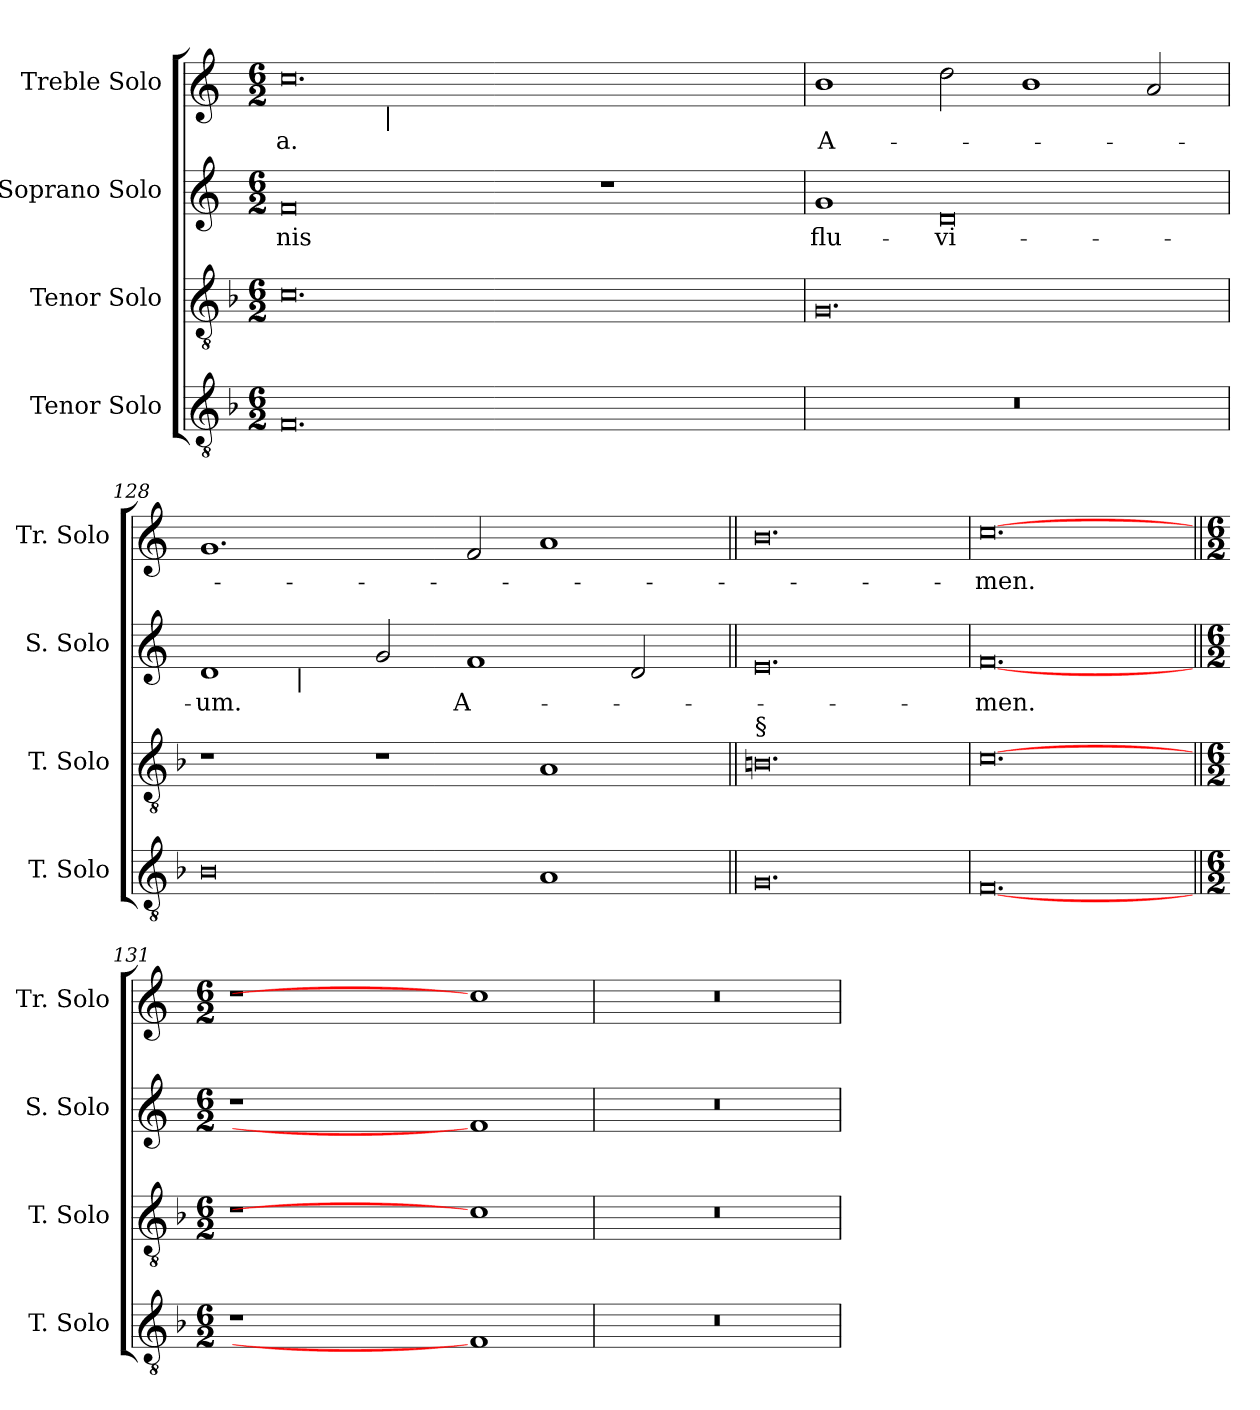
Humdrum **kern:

**kern	**kern	**kern	**text	**kern	**text
*part4	*part3	*part2	*part2	*part1	*part1
*staff4	*staff3	*staff2	*staff2	*staff1	*staff1
*I"Tenor Solo	*I"Tenor Solo	*I"Soprano Solo	*	*I"Treble Solo	*
*I'T. Solo	*I'T. Solo	*I'S. Solo	*	*I'Tr. Solo	*
*clefGv2	*clefGv2	*clefG2	*	*clefG2	*
*ITrd7c12	*ITrd7c12	*	*	*	*
*k[b-]	*k[b-]	*k[]	*	*k[]	*
*F:	*F:	*C:	*	*C:	*
*M6/2	*M6/2	*M6/2	*	*M6/2	*
=1	=1	=1	=1	=1	=1
!	!	!	!LO:LY:b:color=#000000	!	!
!	!	!	!	!	!LO:LY:b:color=#000000
*	*	*	*	*^	*
0.FFi	0.Ci	0fi	-nis	0.cci	4ryy	-a.
.	.	.	.	.	8ryy	.
.	.	.	.	.	64ryy	.
.	.	.	.	.	512.ryy	.
!	!	!	!	!	!LO:TX:b:i:t=|	!
.	.	.	.	.	1ryy	.
.	.	.	.	.	1ryy	.
.	.	1r	.	.	.	.
.	.	.	.	.	2ryy	.
.	.	.	.	.	16ryy	.
.	.	.	.	.	32ryy	.
.	.	.	.	.	128ryy	.
.	.	.	.	.	256ryy	.
.	.	.	.	.	1024ryy	.
=2	=2	=2	=2	=2	=2	=2
!LO:N:vis=1	!	!	!	!	!	!
*	*	*	*	*v	*v	*
*	*	*	*	*^	*
!	!	!	!LO:LY:b:color=#000000	!	!	!
*	*	*	*	*v	*v	*
*	*	*	*	*^	*
!	!	!	!	!	!	!LO:LY:b:color=#000000
*	*	*	*	*v	*v	*
0.r	0.GGi	1gi	flu-	1bi	A-
!	!	!	!LO:LY:b:color=#000000	!	!
.	.	0di	-vi-	2ddi\	.
.	.	.	.	1bi	.
.	.	.	.	2ai/	.
!!LO:LB:g=z
=128	=128	=128	=128	=128	=128
!	!	!LO:TX:b:i:t=-	!	!	!
!	!	!	!LO:LY:b:color=#000000	!	!
*	*	*^	*	*	*
0BB-i	1r	1di	4ryy	-um.	1.gi	.
.	.	.	8ryy	.	.	.
.	.	.	32ryy	.	.	.
.	.	.	512ryy	.	.	.
!	!	!	!LO:TX:b:i:t=|	!	!	!
.	.	.	1ryy	.	.	.
.	1r	2gi/	.	.	.	.
.	.	.	1ryy	.	.	.
!	!	!	!	!LO:LY:b:color=#000000	!	!
.	.	1fi	.	A-	2fi/	.
1AAi	1AAi	.	.	.	1ai	.
.	.	.	2ryy	.	.	.
.	.	2di/	.	.	.	.
.	.	.	16ryy	.	.	.
.	.	.	64...ryy	.	.	.
=129||	=129||	=129||	=129||	=129||	=129||	=129||
!	!LO:TX:a:t=§	!	!	!	!	!
*	*	*v	*v	*	*	*
0.GGi	0.BBni	0.ei	.	0.bi	.
=130	=130	=130	=130	=130	=130
!	!	!	!LO:LY:b:color=#000000	!	!
!	!	!	!	!	!LO:LY:b:color=#000000
[0.FFi	[0.Ci	[0.fi	-men.	[0.cci	-men.
=131||	=131||	=131||	=131||	=131||	=131||
*M6/2	*M6/2	*M6/2	*	*M6/2	*
!LO:N:vis=1	!LO:N:vis=1	!LO:N:vis=1	!	!LO:N:vis=1	!
0.r	0.r	0.r	.	0.r	.
1FFi]	1Ci]	1fi]	.	1cci]	.
=132	=132	=132	=132	=132	=132
!LO:N:vis=1	!LO:N:vis=1	!LO:N:vis=1	!	!LO:N:vis=1	!
0.r	0.r	0.r	.	0.r	.
=	=	=	=	=	=
*-	*-	*-	*-	*-	*-
